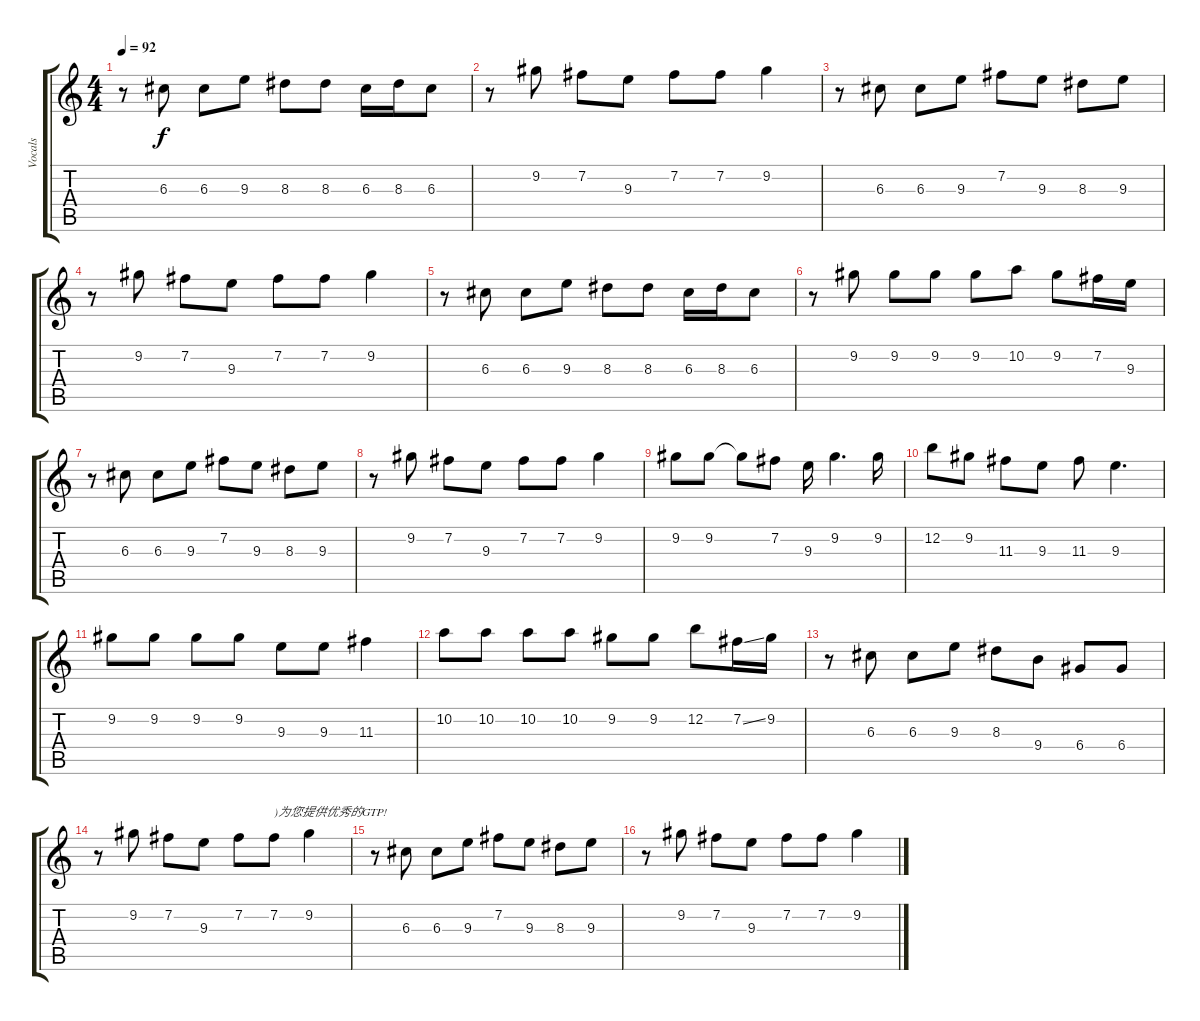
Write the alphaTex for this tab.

\track ("Vocals" "Vocals") {instrument overdrivenguitar}
\staff {score tabs}
\tuning (E4 B3 G3 D3 A2 E2) {hide}
\ts (4 4)
\tempo 92
\clef g2
\ks c
r.8{dy f} 6.3.8 6.3.8 9.3.8 8.3.8 8.3.8 6.3.16 8.3.16 6.3.8 |
r.8 9.2.8 7.2.8 9.3.8 7.2.8 7.2.8 9.2.4 |
r.8 6.3.8 6.3.8 9.3.8 7.2.8 9.3.8 8.3.8 9.3.8 |
r.8 9.2.8 7.2.8 9.3.8 7.2.8 7.2.8 9.2.4 |
r.8 6.3.8 6.3.8 9.3.8 8.3.8 8.3.8 6.3.16 8.3.16 6.3.8 |
r.8 9.2.8 9.2.8 9.2.8 9.2.8 10.2.8 9.2.8 7.2.16 9.3.16 |
r.8 6.3.8 6.3.8 9.3.8 7.2.8 9.3.8 8.3.8 9.3.8 |
r.8 9.2.8 7.2.8 9.3.8 7.2.8 7.2.8 9.2.4 |
9.2.8 9.2.8 9.2{t}.8 7.2.8 9.3.16 9.2.4{d} 9.2.16 |
12.2.8 9.2.8 11.3.8 9.3.8 11.3.8 9.3.4{d} |
9.2.8 9.2.8 9.2.8 9.2.8 9.3.8 9.3.8 11.3.4 |
10.2.8 10.2.8 10.2.8 10.2.8 9.2.8 9.2.8 12.2.8 7.2{ss}.16 9.2.16 |
r.8 6.3.8 6.3.8 9.3.8 8.3.8 9.4.8 6.4.8 6.4.8 |
r.8 9.2.8 7.2.8 9.3.8 7.2.8 7.2.8{txt ")为您提供优秀的GTP!"} 9.2.4 |
r.8 6.3.8 6.3.8 9.3.8 7.2.8 9.3.8 8.3.8 9.3.8 |
r.8 9.2.8 7.2.8 9.3.8 7.2.8 7.2.8 9.2.4
